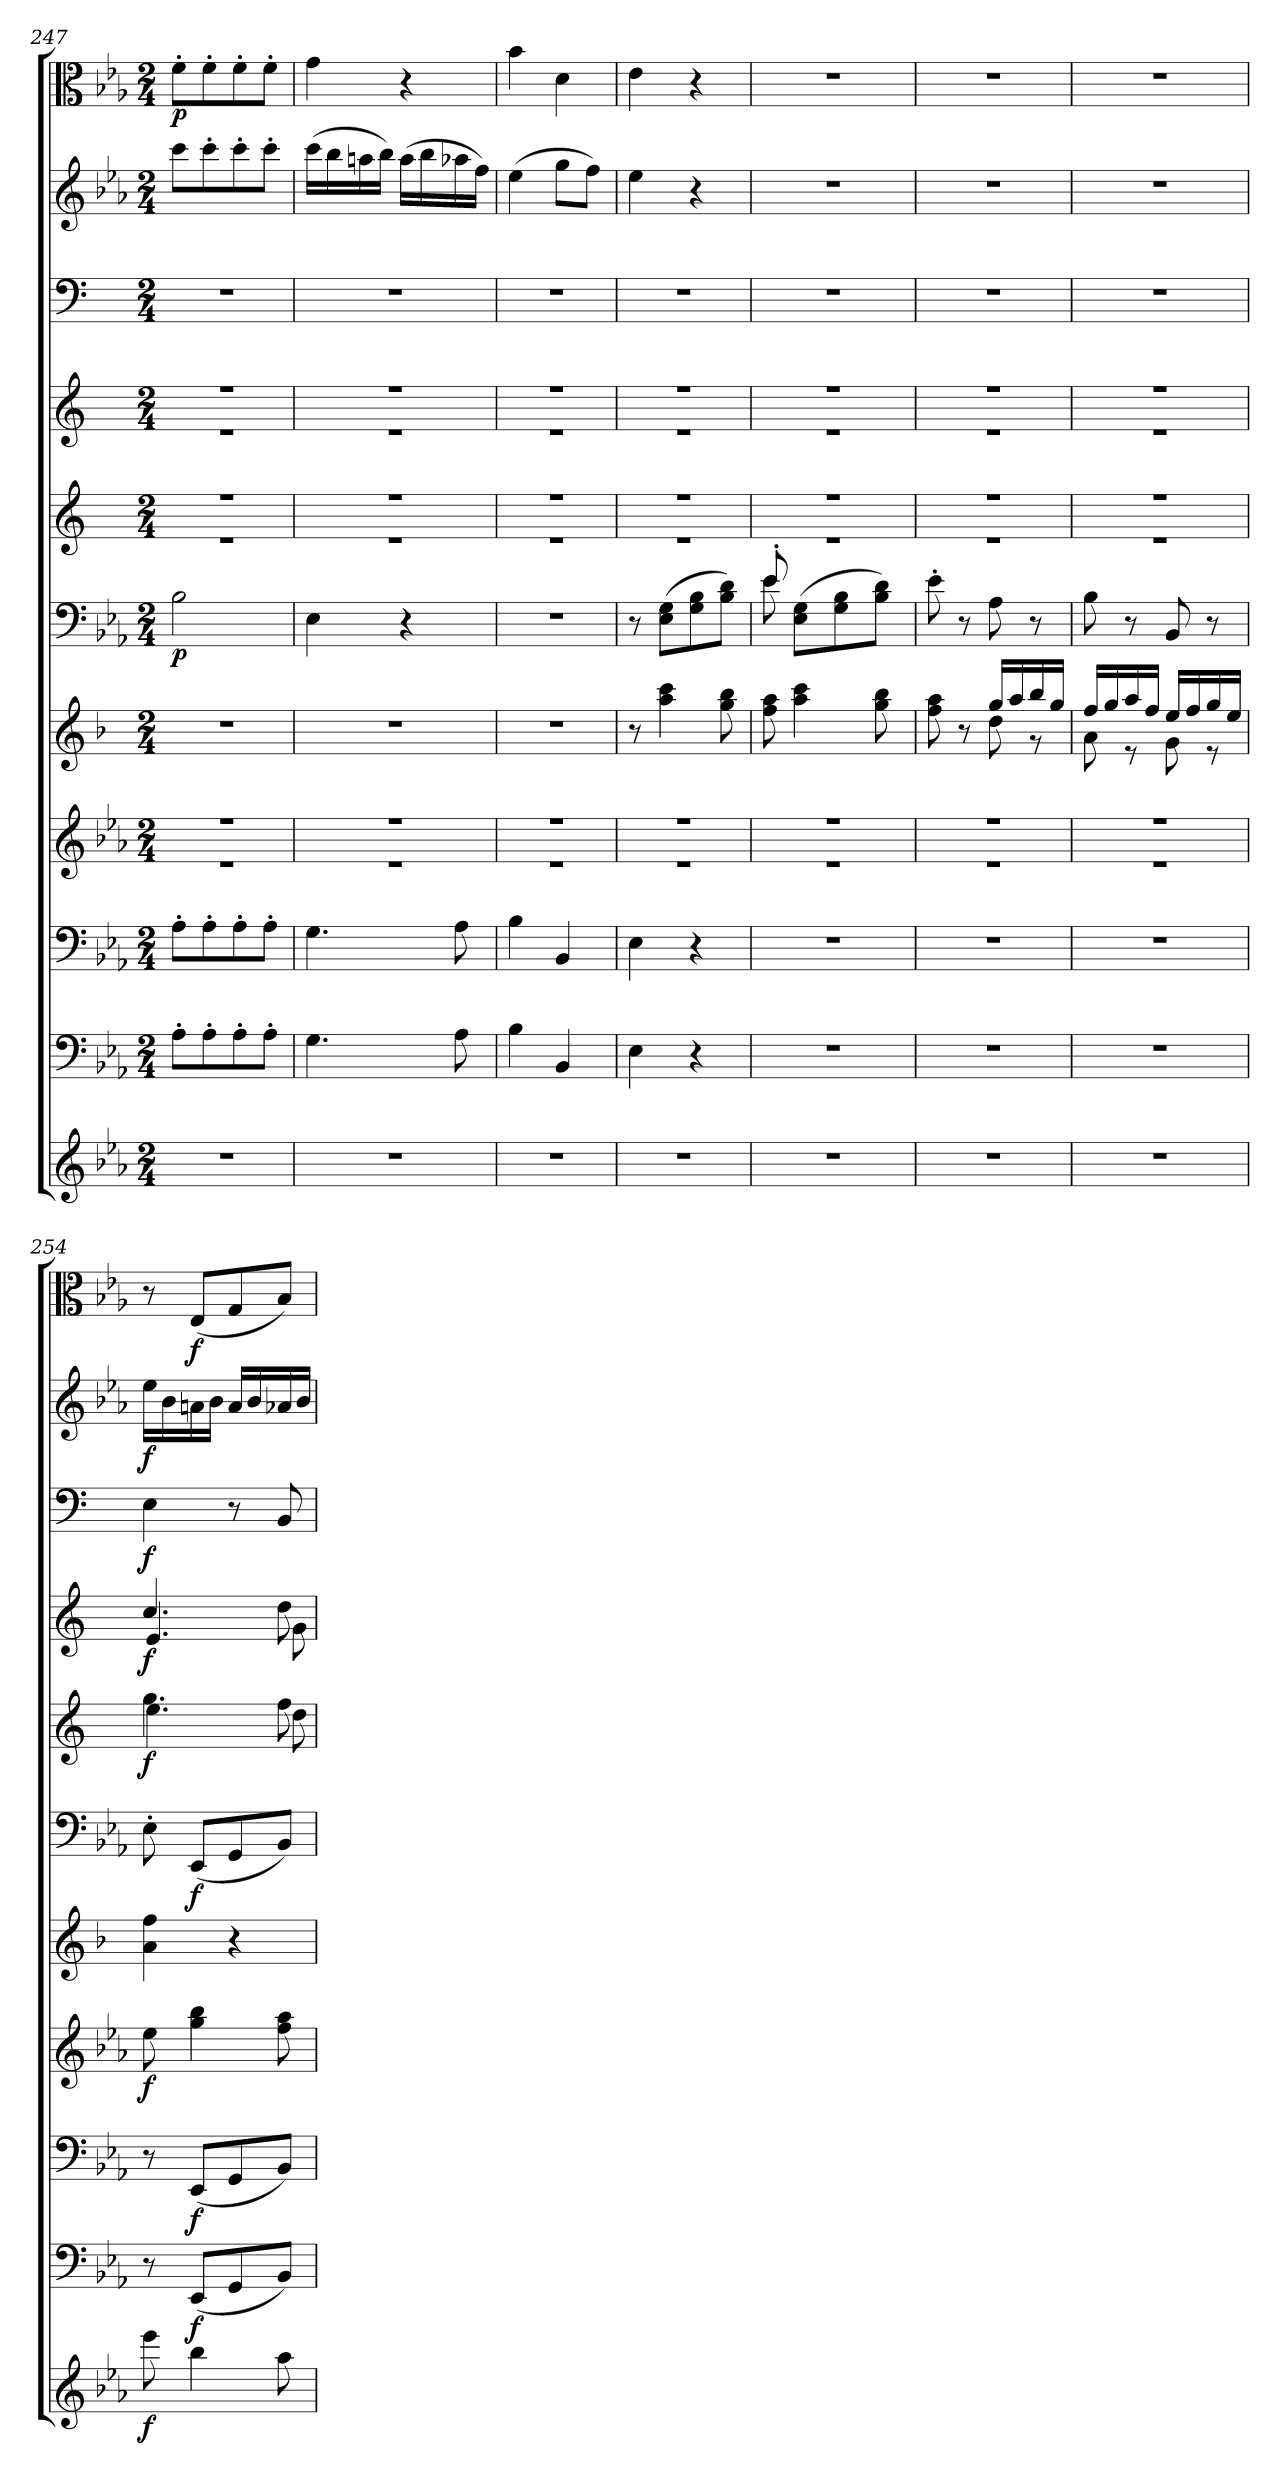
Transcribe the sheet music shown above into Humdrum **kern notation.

**kern	**dynam	**kern	**dynam	**kern	**dynam	**kern	**dynam	**kern	**kern	**dynam	**kern	**dynam	**kern	**dynam	**kern	**dynam	**kern	**dynam	**kern	**dynam
*part11	*part11	*part10	*part10	*part9	*part9	*part8	*part8	*part7	*part6	*part6	*part5	*part5	*part4	*part4	*part3	*part3	*part2	*part2	*part1	*part1
*staff11	*staff11	*staff10	*staff10	*staff9	*staff9	*staff8	*staff8	*staff7	*staff6	*staff6	*staff5	*staff5	*staff4	*staff4	*staff3	*staff3	*staff2	*staff2	*staff1	*staff1
*clefG2	*	*clefF4	*	*clefF4	*	*clefG2	*	*clefG2	*clefF4	*	*clefG2	*	*clefG2	*	*clefF4	*	*clefG2	*	*clefC3	*
*k[b-e-a-]	*	*k[b-e-a-]	*	*k[b-e-a-]	*	*k[b-e-a-]	*	*k[b-]	*k[b-e-a-]	*	*k[]	*	*k[]	*	*k[]	*	*k[b-e-a-]	*	*k[b-e-a-]	*
*E-:	*	*E-:	*	*E-:	*	*E-:	*	*	*E-:	*	*	*	*	*	*	*	*E-:	*	*E-:	*
*M2/4	*	*M2/4	*	*M2/4	*	*M2/4	*	*M2/4	*M2/4	*	*M2/4	*	*M2/4	*	*M2/4	*	*M2/4	*	*M2/4	*
=247	=247	=247	=247	=247	=247	=247	=247	=247	=247	=247	=247	=247	=247	=247	=247	=247	=247	=247	=247	=247
*	*	*	*	*	*	*^	*	*	*	*	*^	*	*^	*	*	*	*	*	*	*
2r	.	8A-'\L	.	8A-'\L	.	2r	2r	.	2r	2B-\	p	2r	2r	.	2r	2r	.	2r	.	8ccc\L	.	8f'\L	p
.	.	8A-'\	.	8A-'\	.	.	.	.	.	.	.	.	.	.	.	.	.	.	.	8ccc'\	.	8f'\	.
.	.	8A-'\	.	8A-'\	.	.	.	.	.	.	.	.	.	.	.	.	.	.	.	8ccc'\	.	8f'\	.
.	.	8A-'\J	.	8A-'\J	.	.	.	.	.	.	.	.	.	.	.	.	.	.	.	8ccc'\J	.	8f'\J	.
=248	=248	=248	=248	=248	=248	=248	=248	=248	=248	=248	=248	=248	=248	=248	=248	=248	=248	=248	=248	=248	=248	=248	=248
2r	.	4.G\	.	4.G\	.	2r	2r	.	2r	4E-\	.	2r	2r	.	2r	2r	.	2r	.	(16ccc\LL	.	4g\	.
.	.	.	.	.	.	.	.	.	.	.	.	.	.	.	.	.	.	.	.	16bb-\	.	.	.
.	.	.	.	.	.	.	.	.	.	.	.	.	.	.	.	.	.	.	.	16aan\	.	.	.
.	.	.	.	.	.	.	.	.	.	.	.	.	.	.	.	.	.	.	.	16bb-\JJ)	.	.	.
.	.	.	.	.	.	.	.	.	.	4r	.	.	.	.	.	.	.	.	.	(16aa\LL	.	4r	.
.	.	.	.	.	.	.	.	.	.	.	.	.	.	.	.	.	.	.	.	16bb-\	.	.	.
.	.	8A-\	.	8A-\	.	.	.	.	.	.	.	.	.	.	.	.	.	.	.	16aa-X\	.	.	.
.	.	.	.	.	.	.	.	.	.	.	.	.	.	.	.	.	.	.	.	16ff\JJ)	.	.	.
=249	=249	=249	=249	=249	=249	=249	=249	=249	=249	=249	=249	=249	=249	=249	=249	=249	=249	=249	=249	=249	=249	=249	=249
2r	.	4B-\	.	4B-\	.	2r	2r	.	2r	2r	.	2r	2r	.	2r	2r	.	2r	.	(4ee-\	.	4b-\	.
.	.	4BB-/	.	4BB-/	.	.	.	.	.	.	.	.	.	.	.	.	.	.	.	8gg\L	.	4d\	.
.	.	.	.	.	.	.	.	.	.	.	.	.	.	.	.	.	.	.	.	8ff\J)	.	.	.
=250	=250	=250	=250	=250	=250	=250	=250	=250	=250	=250	=250	=250	=250	=250	=250	=250	=250	=250	=250	=250	=250	=250	=250
2r	.	4E-\	.	4E-\	.	2r	2r	.	8r	8r	.	2r	2r	.	2r	2r	.	2r	.	4ee-\	.	4e-\	.
.	.	.	.	.	.	.	.	.	4aa\ 4ccc\	(8E-\ 8G\L	.	.	.	.	.	.	.	.	.	.	.	.	.
.	.	4r	.	4r	.	.	.	.	.	8G\ 8B-\	.	.	.	.	.	.	.	.	.	4r	.	4r	.
.	.	.	.	.	.	.	.	.	8gg\ 8bb-\	8B-\ 8d\J)	.	.	.	.	.	.	.	.	.	.	.	.	.
=251	=251	=251	=251	=251	=251	=251	=251	=251	=251	=251	=251	=251	=251	=251	=251	=251	=251	=251	=251	=251	=251	=251	=251
*	*	*	*	*	*	*	*	*	*	*^	*	*	*	*	*	*	*	*	*	*	*	*	*
2r	.	2r	.	2r	.	2r	2r	.	8ff\ 8aa\	8e-'/	8e-\	.	2r	2r	.	2r	2r	.	2r	.	2r	.	2r	.
.	.	.	.	.	.	.	.	.	4aa\ 4ccc\	16ryy	(8E-\ 8G\L	.	.	.	.	.	.	.	.	.	.	.	.	.
.	.	.	.	.	.	.	.	.	.	16ryy	.	.	.	.	.	.	.	.	.	.	.	.	.	.
.	.	.	.	.	.	.	.	.	.	16ryy	8G\ 8B-\	.	.	.	.	.	.	.	.	.	.	.	.	.
.	.	.	.	.	.	.	.	.	.	16ryy	.	.	.	.	.	.	.	.	.	.	.	.	.	.
.	.	.	.	.	.	.	.	.	8gg\ 8bb-\	16ryy	8B-\ 8d\J)	.	.	.	.	.	.	.	.	.	.	.	.	.
.	.	.	.	.	.	.	.	.	.	16ryy	.	.	.	.	.	.	.	.	.	.	.	.	.	.
*	*	*	*	*	*	*	*	*	*	*v	*v	*	*	*	*	*	*	*	*	*	*	*	*	*
=252	=252	=252	=252	=252	=252	=252	=252	=252	=252	=252	=252	=252	=252	=252	=252	=252	=252	=252	=252	=252	=252	=252	=252
*	*	*	*	*	*	*	*	*	*^	*	*	*	*	*	*	*	*	*	*	*	*	*	*
2r	.	2r	.	2r	.	2r	2r	.	8ff\ 8aa\	4ryy	8e-'\	.	2r	2r	.	2r	2r	.	2r	.	2r	.	2r	.
.	.	.	.	.	.	.	.	.	8r	.	8r	.	.	.	.	.	.	.	.	.	.	.	.	.
.	.	.	.	.	.	.	.	.	16gg/LL	8dd\	8A-\	.	.	.	.	.	.	.	.	.	.	.	.	.
.	.	.	.	.	.	.	.	.	16aa/	.	.	.	.	.	.	.	.	.	.	.	.	.	.	.
.	.	.	.	.	.	.	.	.	16bb-/	8r	8r	.	.	.	.	.	.	.	.	.	.	.	.	.
.	.	.	.	.	.	.	.	.	16gg/JJ	.	.	.	.	.	.	.	.	.	.	.	.	.	.	.
=253	=253	=253	=253	=253	=253	=253	=253	=253	=253	=253	=253	=253	=253	=253	=253	=253	=253	=253	=253	=253	=253	=253	=253	=253
2r	.	2r	.	2r	.	2r	2r	.	16ff/LL	8a\	8B-\	.	2r	2r	.	2r	2r	.	2r	.	2r	.	2r	.
.	.	.	.	.	.	.	.	.	16gg/	.	.	.	.	.	.	.	.	.	.	.	.	.	.	.
.	.	.	.	.	.	.	.	.	16aa/	8r	8r	.	.	.	.	.	.	.	.	.	.	.	.	.
.	.	.	.	.	.	.	.	.	16ff/JJ	.	.	.	.	.	.	.	.	.	.	.	.	.	.	.
.	.	.	.	.	.	.	.	.	16ee/LL	8g\	8BB-/	.	.	.	.	.	.	.	.	.	.	.	.	.
.	.	.	.	.	.	.	.	.	16ff/	.	.	.	.	.	.	.	.	.	.	.	.	.	.	.
.	.	.	.	.	.	.	.	.	16gg/	8r	8r	.	.	.	.	.	.	.	.	.	.	.	.	.
.	.	.	.	.	.	.	.	.	16ee/JJ	.	.	.	.	.	.	.	.	.	.	.	.	.	.	.
*	*	*	*	*	*	*v	*v	*	*	*	*	*	*	*	*	*	*	*	*	*	*	*	*	*
*	*	*	*	*	*	*	*	*v	*v	*	*	*	*	*	*	*	*	*	*	*	*	*	*
=254	=254	=254	=254	=254	=254	=254	=254	=254	=254	=254	=254	=254	=254	=254	=254	=254	=254	=254	=254	=254	=254	=254
8eee-\	f	8r	.	8r	.	8ee-\	f	4a\ 4ff\	8E-'\	.	4.gg\	4.ee\	f	4.cc/	4.e/	f	4E\	f	16ee-\LL	f	8r	.
.	.	.	.	.	.	.	.	.	.	.	.	.	.	.	.	.	.	.	16b-\	.	.	.
4bb-\	.	(8EE-/L	f	(8EE-/L	f	4gg\ 4bb-\	.	.	(8EE-/L	f	.	.	.	.	.	.	.	.	16an\	.	(8E-/L	f
.	.	.	.	.	.	.	.	.	.	.	.	.	.	.	.	.	.	.	16b-\JJ	.	.	.
.	.	8GG/	.	8GG/	.	.	.	4r	8GG/	.	.	.	.	.	.	.	8r	.	16a/LL	.	8G/	.
.	.	.	.	.	.	.	.	.	.	.	.	.	.	.	.	.	.	.	16b-/	.	.	.
8aa-\	.	8BB-/J)	.	8BB-/J)	.	8ff\ 8aa-\	.	.	8BB-/J)	.	8ff\	8dd\	.	8dd\	8g\	.	8BB/	.	16a-X/	.	8B-/J)	.
.	.	.	.	.	.	.	.	.	.	.	.	.	.	.	.	.	.	.	16b-/JJ	.	.	.
*	*	*	*	*	*	*	*	*	*	*	*v	*v	*	*	*	*	*	*	*	*	*	*
*	*	*	*	*	*	*	*	*	*	*	*	*	*v	*v	*	*	*	*	*	*	*
=	=	=	=	=	=	=	=	=	=	=	=	=	=	=	=	=	=	=	=	=
*-	*-	*-	*-	*-	*-	*-	*-	*-	*-	*-	*-	*-	*-	*-	*-	*-	*-	*-	*-	*-
